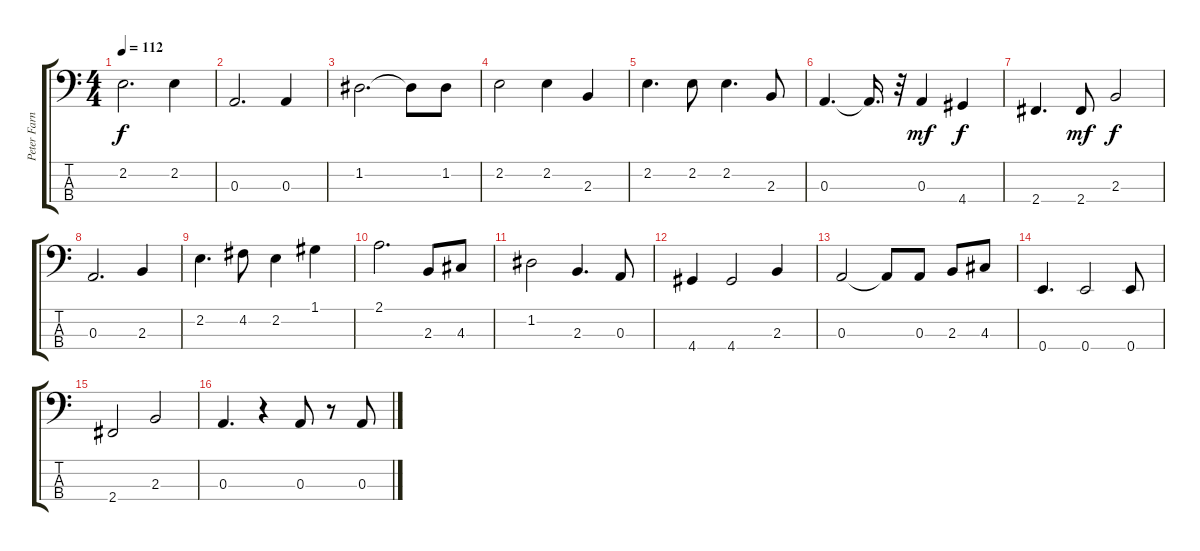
\track ("Peter Farnbauer (Bass Guitar)" "Peter Farn") {instrument electricbasspick}
\staff {score tabs}
\tuning (G2 D2 A1 E1) {hide}
\ts (4 4)
\tempo 112
\clef f4
\ks c
2.2.2{d dy f} 2.2.4 |
0.3.2{d} 0.3.4 |
1.2.2{d} 1.2{t}.8 1.2.8 |
2.2.2 2.2.4 2.3.4 |
2.2.4{d} 2.2.8 2.2.4{d} 2.3.8 |
0.3.4{d} 0.3{t}.16{d} r.32 0.3.4{dy mf} 4.4.4{dy f} |
2.4.4{d} 2.4.8{dy mf} 2.3.2{dy f} |
0.3.2{d} 2.3.4 |
2.2.4{d} 4.2.8 2.2.4 1.1.4 |
2.1.2{d} 2.3.8 4.3.8 |
1.2.2 2.3.4{d} 0.3.8 |
4.4.4 4.4.2 2.3.4 |
0.3.2 0.3{t}.8 0.3.8 2.3.8 4.3.8 |
0.4.4{d} 0.4.2 0.4.8 |
2.4.2 2.3.2 |
0.3.4{d} r.4 0.3.8 r.8 0.3.8
